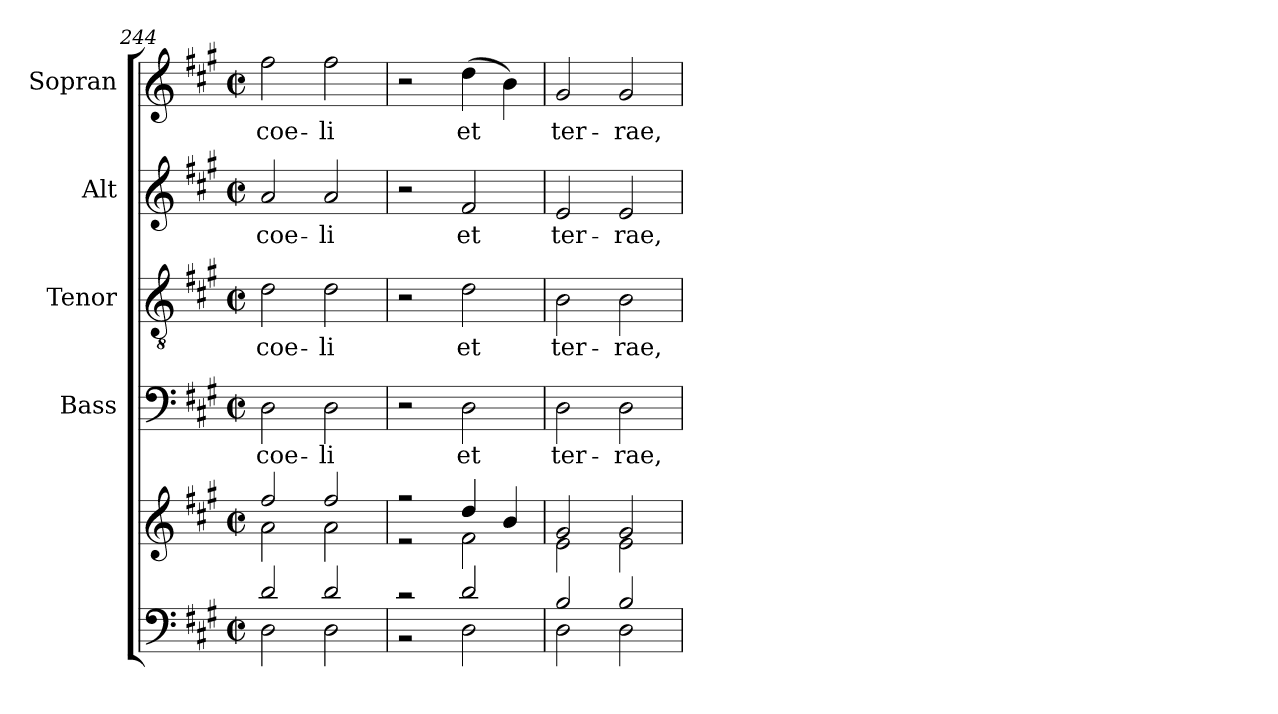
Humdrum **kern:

**kern	**kern	**kern	**text	**kern	**text	**kern	**text	**kern	**text
*part5	*part5	*part4	*part4	*part3	*part3	*part2	*part2	*part1	*part1
*staff6	*staff5	*staff4	*staff4	*staff3	*staff3	*staff2	*staff2	*staff1	*staff1
*	*	*I"Bass	*	*I"Tenor	*	*I"Alt	*	*I"Sopran	*
*	*	*I'B.	*	*I'T.	*	*I'A.	*	*I'S.	*
*clefF4	*clefG2	*clefF4	*	*clefGv2	*	*clefG2	*	*clefG2	*
*k[f#c#g#]	*k[f#c#g#]	*k[f#c#g#]	*	*k[f#c#g#]	*	*k[f#c#g#]	*	*k[f#c#g#]	*
*A:	*A:	*A:	*	*A:	*	*A:	*	*A:	*
*M2/2	*M2/2	*M2/2	*	*M2/2	*	*M2/2	*	*M2/2	*
*met(c|)	*met(c|)	*met(c|)	*	*met(c|)	*	*met(c|)	*	*met(c|)	*
=244	=244	=244	=244	=244	=244	=244	=244	=244	=244
*^	*^	*	*	*	*	*	*	*	*
!	!	!	!	!	!LO:LY:b	!	!LO:LY:b	!	!LO:LY:b	!	!LO:LY:b
2d/	2D\	2ff#/	2a\	2D\	coe-	2d\	coe-	2a/	coe-	2ff#\	coe-
!	!	!	!	!	!LO:LY:b	!	!LO:LY:b	!	!LO:LY:b	!	!LO:LY:b
2d/	2D\	2ff#/	2a\	2D\	-li	2d\	-li	2a/	-li	2ff#\	-li
=245	=245	=245	=245	=245	=245	=245	=245	=245	=245	=245	=245
2r	2r	2r	2r	2r	.	2r	.	2r	.	2r	.
!	!	!	!	!	!LO:LY:b	!	!LO:LY:b	!	!LO:LY:b	!	!LO:LY:b
2d/	2D\	4dd/	2f#\	2D\	et	2d\	et	2f#/	et	(>4dd\	et
.	.	4b/	.	.	.	.	.	.	.	4b\)	.
=246	=246	=246	=246	=246	=246	=246	=246	=246	=246	=246	=246
!	!	!	!	!	!LO:LY:b	!	!LO:LY:b	!	!LO:LY:b	!	!LO:LY:b
2B/	2D\	2g#/	2e\	2D\	ter-	2B\	ter-	2e/	ter-	2g#/	ter-
!	!	!	!	!	!LO:LY:b	!	!LO:LY:b	!	!LO:LY:b	!	!LO:LY:b
2B/	2D\	2g#/	2e\	2D\	-rae,	2B\	-rae,	2e/	-rae,	2g#/	-rae,
*v	*v	*	*	*	*	*	*	*	*	*	*
*	*v	*v	*	*	*	*	*	*	*	*
=	=	=	=	=	=	=	=	=	=
*-	*-	*-	*-	*-	*-	*-	*-	*-	*-
